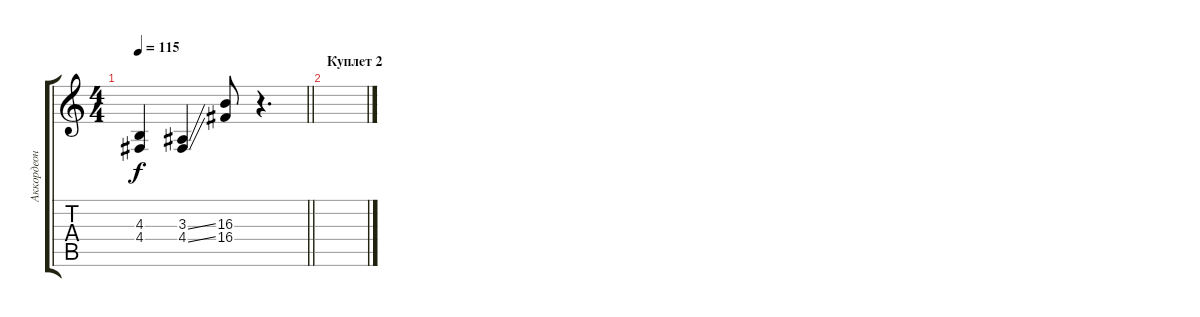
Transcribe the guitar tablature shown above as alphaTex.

\track ("Аккордеон" "Аккордеон") {instrument accordion}
\staff {score tabs}
\tuning (E4 B3 G3 D3 A2 E2) {hide}
\ts (4 4)
\tempo 115
\clef g2
\barLineRight lightlight
\ks c
(4.3 4.4).4{dy f} (3.3{ss} 4.4{ss}).4 (16.3 16.4).8 r.4{d} |
\section ("" "Куплет 2")
